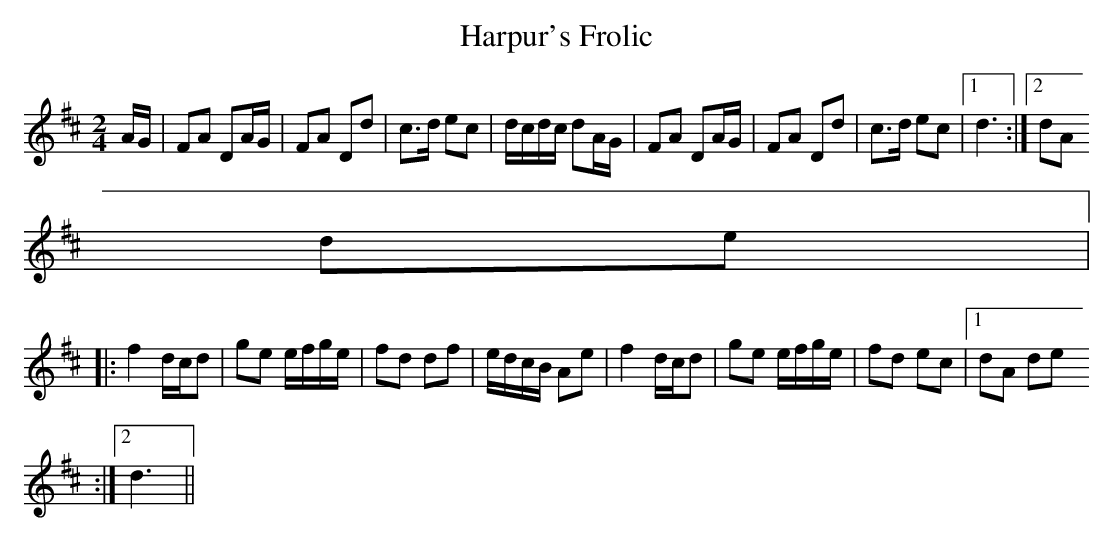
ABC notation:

X:1
T:Harpur's Frolic
M:2/4
L:1/8
K:D
A/G/|FA DA/G/|FA Dd|c>d ec|d/c/d/c/ dA/G/|FA DA/G/|FA Dd|c>d ec|1d3:|2dA
 de|:
f2 d/c/d|ge e/f/g/e/|fd df|e/d/c/B/ Ae|f2 d/c/d|ge e/f/g/e/|fd ec|1dA de
:|2d3||
